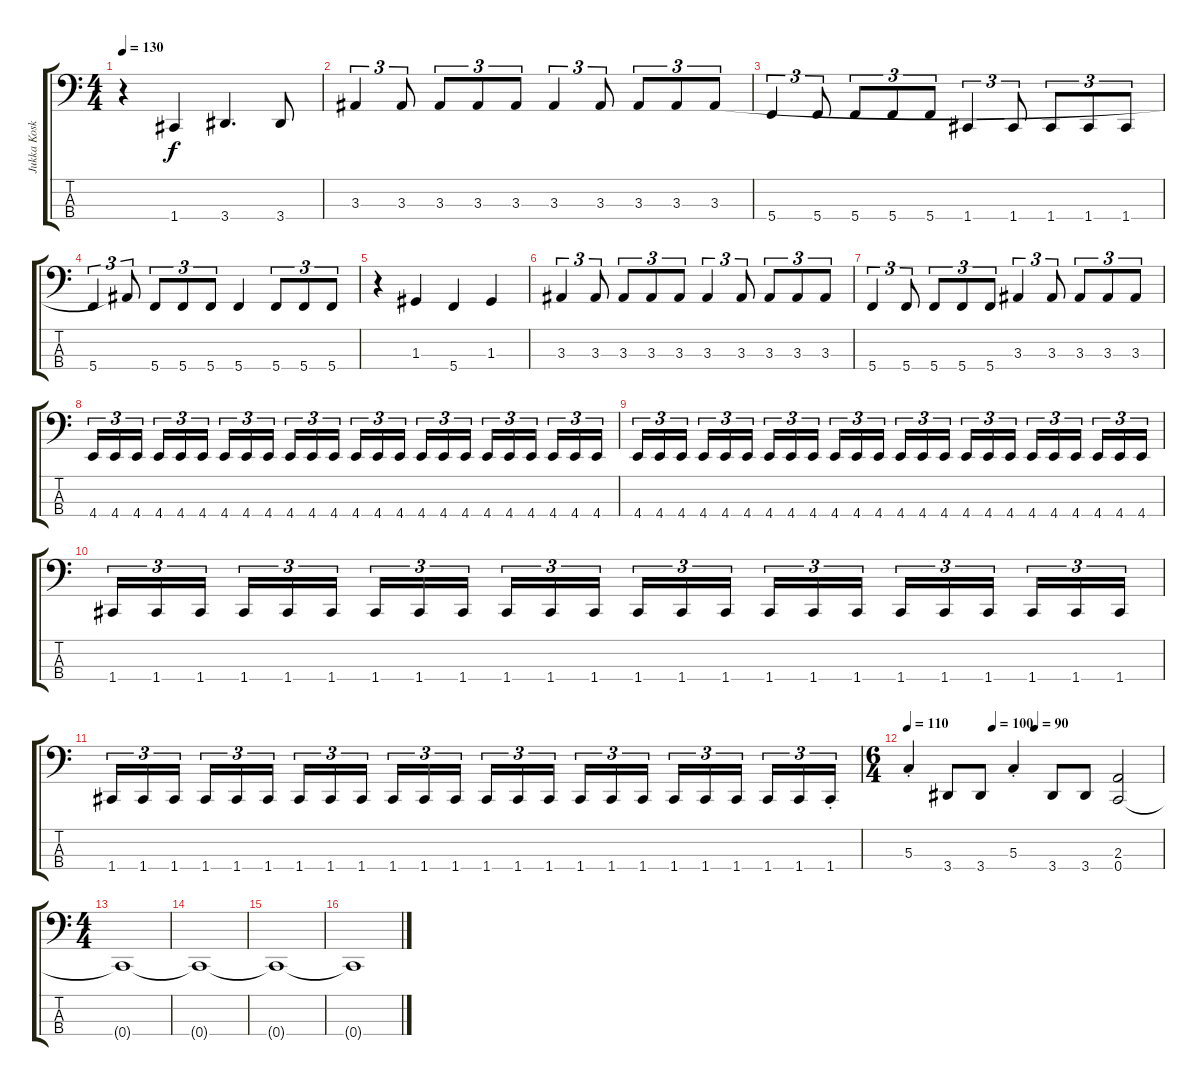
\track ("Jukka Koskinen" "Jukka Kosk") {instrument electricbassfinger}
\staff {score tabs}
\tuning (F2 C2 G1 C1) {hide}
\ts (4 4)
\tempo 130
\clef f4
\ks c
r.4{dy f} 1.4.4 3.4.4{d} 3.4.8 |
3.3.4{tu (3 2)} 3.3.8{tu (3 2)} 3.3.8{tu (3 2)} 3.3.8{tu (3 2)} 3.3.8{tu (3 2)} 3.3.4{tu (3 2)} 3.3.8{tu (3 2)} 3.3.8{tu (3 2)} 3.3.8{tu (3 2)} 3.3.8{tu (3 2)} |
5.4.4{tu (3 2)} 5.4.8{tu (3 2)} 5.4.8{tu (3 2)} 5.4.8{tu (3 2)} 5.4.8{tu (3 2)} 1.4.4{tu (3 2)} 1.4.8{tu (3 2)} 1.4.8{tu (3 2)} 1.4.8{tu (3 2)} 1.4.8{tu (3 2)} |
5.4.4{tu (3 2)} 3.3{t}.8{tu (3 2)} 5.4.8{tu (3 2)} 5.4.8{tu (3 2)} 5.4.8{tu (3 2)} 5.4.4 5.4.8{tu (3 2)} 5.4.8{tu (3 2)} 5.4.8{tu (3 2)} |
r.4 1.3.4 5.4.4 1.3.4 |
3.3.4{tu (3 2)} 3.3.8{tu (3 2)} 3.3.8{tu (3 2)} 3.3.8{tu (3 2)} 3.3.8{tu (3 2)} 3.3.4{tu (3 2)} 3.3.8{tu (3 2)} 3.3.8{tu (3 2)} 3.3.8{tu (3 2)} 3.3.8{tu (3 2)} |
5.4.4{tu (3 2)} 5.4.8{tu (3 2)} 5.4.8{tu (3 2)} 5.4.8{tu (3 2)} 5.4.8{tu (3 2)} 3.3.4{tu (3 2)} 3.3.8{tu (3 2)} 3.3.8{tu (3 2)} 3.3.8{tu (3 2)} 3.3.8{tu (3 2)} |
4.4.16{tu (3 2)} 4.4.16{tu (3 2)} 4.4.16{tu (3 2) beam splitsecondary} 4.4.16{tu (3 2)} 4.4.16{tu (3 2)} 4.4.16{tu (3 2)} 4.4.16{tu (3 2)} 4.4.16{tu (3 2)} 4.4.16{tu (3 2) beam splitsecondary} 4.4.16{tu (3 2)} 4.4.16{tu (3 2)} 4.4.16{tu (3 2)} 4.4.16{tu (3 2)} 4.4.16{tu (3 2)} 4.4.16{tu (3 2) beam splitsecondary} 4.4.16{tu (3 2)} 4.4.16{tu (3 2)} 4.4.16{tu (3 2)} 4.4.16{tu (3 2)} 4.4.16{tu (3 2)} 4.4.16{tu (3 2) beam splitsecondary} 4.4.16{tu (3 2)} 4.4.16{tu (3 2)} 4.4.16{tu (3 2)} |
4.4.16{tu (3 2)} 4.4.16{tu (3 2)} 4.4.16{tu (3 2) beam splitsecondary} 4.4.16{tu (3 2)} 4.4.16{tu (3 2)} 4.4.16{tu (3 2)} 4.4.16{tu (3 2)} 4.4.16{tu (3 2)} 4.4.16{tu (3 2) beam splitsecondary} 4.4.16{tu (3 2)} 4.4.16{tu (3 2)} 4.4.16{tu (3 2)} 4.4.16{tu (3 2)} 4.4.16{tu (3 2)} 4.4.16{tu (3 2) beam splitsecondary} 4.4.16{tu (3 2)} 4.4.16{tu (3 2)} 4.4.16{tu (3 2)} 4.4.16{tu (3 2)} 4.4.16{tu (3 2)} 4.4.16{tu (3 2) beam splitsecondary} 4.4.16{tu (3 2)} 4.4.16{tu (3 2)} 4.4.16{tu (3 2)} |
1.4.16{tu (3 2)} 1.4.16{tu (3 2)} 1.4.16{tu (3 2) beam splitsecondary} 1.4.16{tu (3 2)} 1.4.16{tu (3 2)} 1.4.16{tu (3 2)} 1.4.16{tu (3 2)} 1.4.16{tu (3 2)} 1.4.16{tu (3 2) beam splitsecondary} 1.4.16{tu (3 2)} 1.4.16{tu (3 2)} 1.4.16{tu (3 2)} 1.4.16{tu (3 2)} 1.4.16{tu (3 2)} 1.4.16{tu (3 2) beam splitsecondary} 1.4.16{tu (3 2)} 1.4.16{tu (3 2)} 1.4.16{tu (3 2)} 1.4.16{tu (3 2)} 1.4.16{tu (3 2)} 1.4.16{tu (3 2) beam splitsecondary} 1.4.16{tu (3 2)} 1.4.16{tu (3 2)} 1.4.16{tu (3 2)} |
1.4.16{tu (3 2)} 1.4.16{tu (3 2)} 1.4.16{tu (3 2) beam splitsecondary} 1.4.16{tu (3 2)} 1.4.16{tu (3 2)} 1.4.16{tu (3 2)} 1.4.16{tu (3 2)} 1.4.16{tu (3 2)} 1.4.16{tu (3 2) beam splitsecondary} 1.4.16{tu (3 2)} 1.4.16{tu (3 2)} 1.4.16{tu (3 2)} 1.4.16{tu (3 2)} 1.4.16{tu (3 2)} 1.4.16{tu (3 2) beam splitsecondary} 1.4.16{tu (3 2)} 1.4.16{tu (3 2)} 1.4.16{tu (3 2)} 1.4.16{tu (3 2)} 1.4.16{tu (3 2)} 1.4.16{tu (3 2) beam splitsecondary} 1.4.16{tu (3 2)} 1.4.16{tu (3 2)} 1.4{st}.16{tu (3 2)} |
\ts (6 4)
\tempo 110
\tempo (100 0.3333333333333333)
\tempo (90 0.5)
5.3{st}.4 3.4.8 3.4.8 5.3{st}.4 3.4.8 3.4.8 (2.3 0.4).2 |
\ts (4 4)
0.4{t}.1 |
0.4{t}.1 |
0.4{t}.1 |
0.4{t}.1{volume 9}
